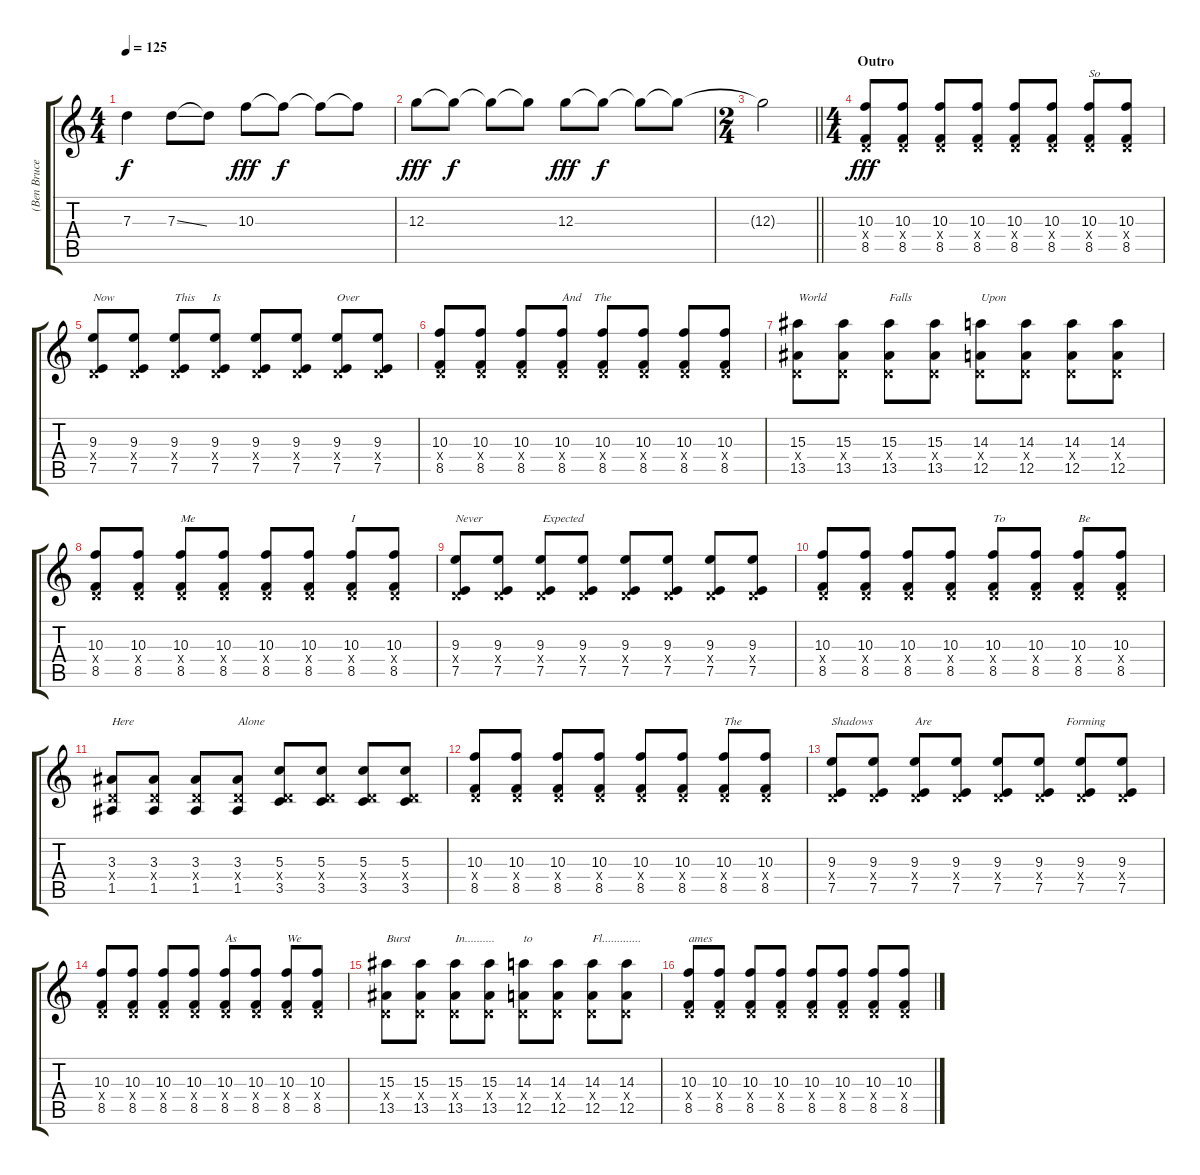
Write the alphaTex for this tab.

\track ("(Ben Bruce) Lead Guitar" "(Ben Bruce") {instrument distortionguitar}
\staff {score tabs}
\tuning (E4 B3 G3 D3 A2 D2) {hide}
\ts (4 4)
\tempo 125
\clef g2
\ks c
7.3{t}.4{dy f} 7.3{ss}.8 7.3{t}.8 10.3.8{dy fff} 10.3{t}.8{dy f} 10.3{t}.8 10.3{t}.8 |
12.3.8{dy fff} 12.3{t}.8{dy f} 12.3{t}.8 12.3{t}.8 12.3.8{dy fff} 12.3{t}.8{dy f} 12.3{t}.8 12.3{t}.8 |
\ts (2 4)
\barLineRight lightlight
12.3{t}.2 |
\ts (4 4)
\section ("" "Outro")
(10.3 0.4{x} 8.5).8{dy fff volume 13 instrument distortionguitar} (10.3 0.4{x} 8.5).8 (10.3 0.4{x} 8.5).8 (10.3 0.4{x} 8.5).8 (10.3 0.4{x} 8.5).8 (10.3 0.4{x} 8.5).8 (10.3 0.4{x} 8.5).8{txt "So "} (10.3 0.4{x} 8.5).8 |
(9.3 0.4{x} 7.5).8{txt "Now"} (9.3 0.4{x} 7.5).8 (9.3 0.4{x} 7.5).8{txt "This      Is "} (9.3 0.4{x} 7.5).8 (9.3 0.4{x} 7.5).8 (9.3 0.4{x} 7.5).8 (9.3 0.4{x} 7.5).8{txt "Over"} (9.3 0.4{x} 7.5).8 |
(10.3 0.4{x} 8.5).8 (10.3 0.4{x} 8.5).8 (10.3 0.4{x} 8.5).8 (10.3 0.4{x} 8.5).8{txt "And    The                                  "} (10.3 0.4{x} 8.5).8 (10.3 0.4{x} 8.5).8 (10.3 0.4{x} 8.5).8 (10.3 0.4{x} 8.5).8 |
(15.3 0.4{x} 13.5).8{txt "World"} (15.3 0.4{x} 13.5).8 (15.3 0.4{x} 13.5).8{txt "Falls"} (15.3 0.4{x} 13.5).8 (14.3 0.4{x} 12.5).8{txt "Upon"} (14.3 0.4{x} 12.5).8 (14.3 0.4{x} 12.5).8 (14.3 0.4{x} 12.5).8 |
(10.3 0.4{x} 8.5).8 (10.3 0.4{x} 8.5).8 (10.3 0.4{x} 8.5).8{txt "Me"} (10.3 0.4{x} 8.5).8 (10.3 0.4{x} 8.5).8 (10.3 0.4{x} 8.5).8 (10.3 0.4{x} 8.5).8{txt "I"} (10.3 0.4{x} 8.5).8 |
(9.3 0.4{x} 7.5).8{txt "Never                    Expected"} (9.3 0.4{x} 7.5).8 (9.3 0.4{x} 7.5).8 (9.3 0.4{x} 7.5).8 (9.3 0.4{x} 7.5).8 (9.3 0.4{x} 7.5).8 (9.3 0.4{x} 7.5).8 (9.3 0.4{x} 7.5).8 |
(10.3 0.4{x} 8.5).8 (10.3 0.4{x} 8.5).8 (10.3 0.4{x} 8.5).8 (10.3 0.4{x} 8.5).8 (10.3 0.4{x} 8.5).8{txt "To"} (10.3 0.4{x} 8.5).8 (10.3 0.4{x} 8.5).8{txt "Be "} (10.3 0.4{x} 8.5).8 |
(3.3 0.4{x} 1.5).8{txt "Here"} (3.3 0.4{x} 1.5).8 (3.3 0.4{x} 1.5).8 (3.3 0.4{x} 1.5).8{txt "Alone"} (5.3 0.4{x} 3.5).8 (5.3 0.4{x} 3.5).8 (5.3 0.4{x} 3.5).8 (5.3 0.4{x} 3.5).8 |
(10.3 0.4{x} 8.5).8 (10.3 0.4{x} 8.5).8 (10.3 0.4{x} 8.5).8 (10.3 0.4{x} 8.5).8 (10.3 0.4{x} 8.5).8 (10.3 0.4{x} 8.5).8 (10.3 0.4{x} 8.5).8{txt "The"} (10.3 0.4{x} 8.5).8 |
(9.3 0.4{x} 7.5).8{txt "Shadows              Are"} (9.3 0.4{x} 7.5).8 (9.3 0.4{x} 7.5).8 (9.3 0.4{x} 7.5).8 (9.3 0.4{x} 7.5).8 (9.3 0.4{x} 7.5).8{txt "         Forming"} (9.3 0.4{x} 7.5).8 (9.3 0.4{x} 7.5).8 |
(10.3 0.4{x} 8.5).8 (10.3 0.4{x} 8.5).8 (10.3 0.4{x} 8.5).8 (10.3 0.4{x} 8.5).8 (10.3 0.4{x} 8.5).8{txt "As"} (10.3 0.4{x} 8.5).8 (10.3 0.4{x} 8.5).8{txt "We"} (10.3 0.4{x} 8.5).8 |
(15.3 0.4{x} 13.5).8{txt "Burst"} (15.3 0.4{x} 13.5).8 (15.3 0.4{x} 13.5).8{txt "In.........."} (15.3 0.4{x} 13.5).8 (14.3 0.4{x} 12.5).8{txt "to"} (14.3 0.4{x} 12.5).8 (14.3 0.4{x} 12.5).8{txt "Fl............."} (14.3 0.4{x} 12.5).8 |
(10.3 0.4{x} 8.5).8{txt "ames"} (10.3 0.4{x} 8.5).8 (10.3 0.4{x} 8.5).8 (10.3 0.4{x} 8.5).8 (10.3 0.4{x} 8.5).8 (10.3 0.4{x} 8.5).8 (10.3 0.4{x} 8.5).8 (10.3 0.4{x} 8.5).8
